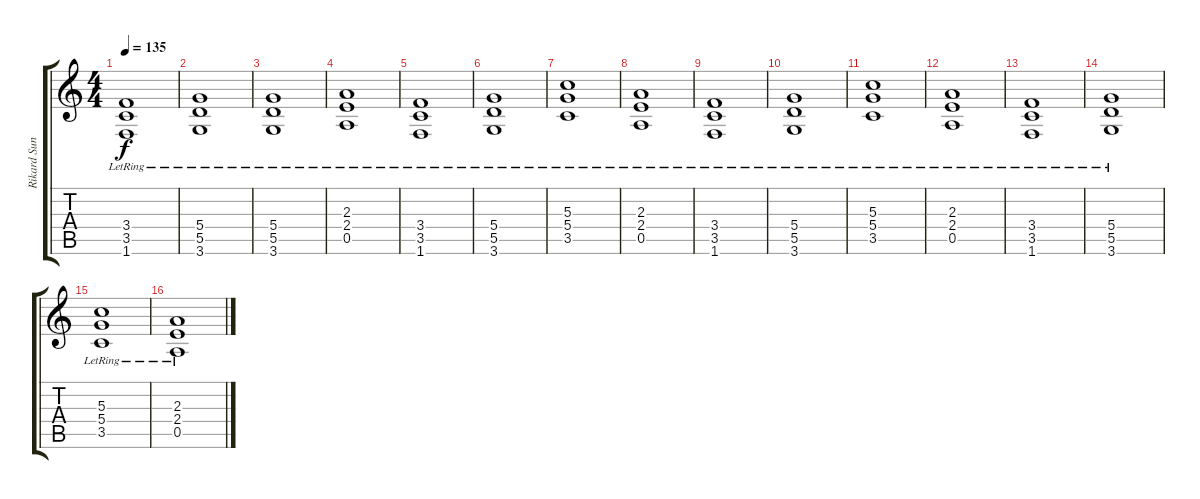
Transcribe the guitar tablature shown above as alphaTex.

\track ("Rikard Sunden" "Rikard Sun") {instrument acousticguitarnylon}
\staff {score tabs}
\tuning (E4 B3 G3 D3 A2 E2) {hide}
\ts (4 4)
\tempo 135
\clef g2
\ks c
(3.4 3.5{lr} 1.6).1{dy f} |
(5.4 5.5{lr} 3.6).1 |
(5.4 5.5{lr} 3.6).1 |
(2.3 2.4 0.5{lr}).1 |
(3.4 3.5{lr} 1.6).1 |
(5.4 5.5{lr} 3.6).1 |
(5.3 5.4 3.5{lr}).1 |
(2.3 2.4 0.5{lr}).1 |
(3.4 3.5{lr} 1.6).1 |
(5.4 5.5{lr} 3.6).1 |
(5.3 5.4 3.5{lr}).1 |
(2.3 2.4 0.5{lr}).1 |
(3.4 3.5{lr} 1.6).1 |
(5.4 5.5{lr} 3.6).1 |
(5.3 5.4{lr} 3.5).1 |
(2.3 2.4{lr} 0.5).1
